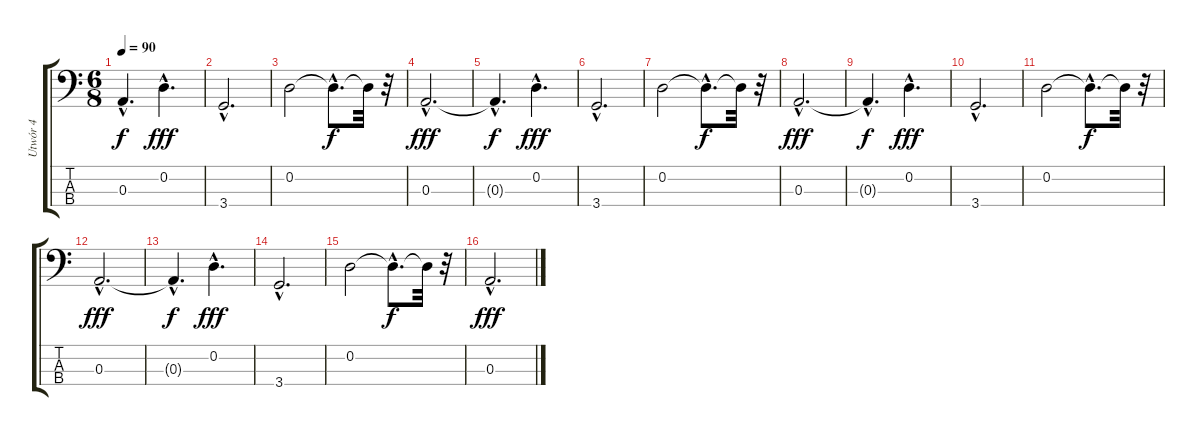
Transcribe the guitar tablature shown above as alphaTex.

\track ("Utwór 4" "Utwór 4") {instrument electricbassfinger}
\staff {score tabs}
\tuning (G2 D2 A1 E1) {hide}
\ts (6 8)
\tempo 90
\clef f4
\ks c
0.3{hac t}.4{d dy f} 0.2{hac}.4{d dy fff} |
3.4{hac}.2{d} |
0.2.2 0.2{hac t}.8{d dy f} 0.2{t}.32 r.32 |
0.3{hac}.2{d dy fff} |
0.3{hac t}.4{d dy f} 0.2{hac}.4{d dy fff} |
3.4{hac}.2{d} |
0.2.2 0.2{hac t}.8{d dy f} 0.2{t}.32 r.32 |
0.3{hac}.2{d dy fff} |
0.3{hac t}.4{d dy f} 0.2{hac}.4{d dy fff} |
3.4{hac}.2{d} |
0.2.2 0.2{hac t}.8{d dy f} 0.2{t}.32 r.32 |
0.3{hac}.2{d dy fff} |
0.3{hac t}.4{d dy f} 0.2{hac}.4{d dy fff} |
3.4{hac}.2{d} |
0.2.2 0.2{hac t}.8{d dy f} 0.2{t}.32 r.32 |
0.3{hac}.2{d dy fff}
